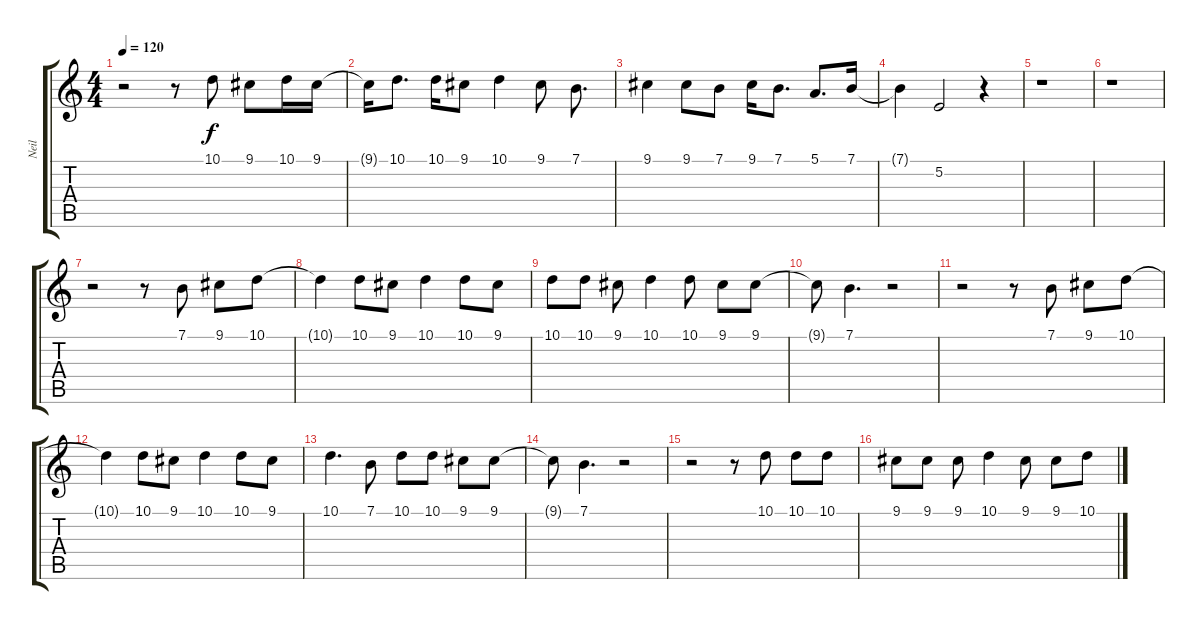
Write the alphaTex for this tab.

\track ("Neil" "Neil") {instrument synthbrass2}
\staff {score tabs}
\tuning (E4 B3 G3 D3 A2 E2) {hide}
\ts (4 4)
\tempo 120
\clef g2
\ks c
r.2{dy f} r.8 10.1.8 9.1.8 10.1.16 9.1.16 |
9.1{t}.16 10.1.8{d} 10.1.16 9.1.8 10.1.4 9.1.8 7.1.8{d} |
9.1.4 9.1.8 7.1.8 9.1.16 7.1.8{d} 5.1.8{d} 7.1.16 |
7.1{t}.4 5.2.2 r.4 |
r.1 |
r.1 |
r.2 r.8 7.1.8 9.1.8 10.1.8 |
10.1{t}.4 10.1.8 9.1.8 10.1.4 10.1.8 9.1.8 |
10.1.8 10.1.8 9.1.8 10.1.4 10.1.8 9.1.8 9.1.8 |
9.1{t}.8 7.1.4{d} r.2 |
r.2 r.8 7.1.8 9.1.8 10.1.8 |
10.1{t}.4 10.1.8 9.1.8 10.1.4 10.1.8 9.1.8 |
10.1.4{d} 7.1.8 10.1.8 10.1.8 9.1.8 9.1.8 |
9.1{t}.8 7.1.4{d} r.2 |
r.2 r.8 10.1.8 10.1.8 10.1.8 |
9.1.8 9.1.8 9.1.8 10.1.4 9.1.8 9.1.8 10.1.8
